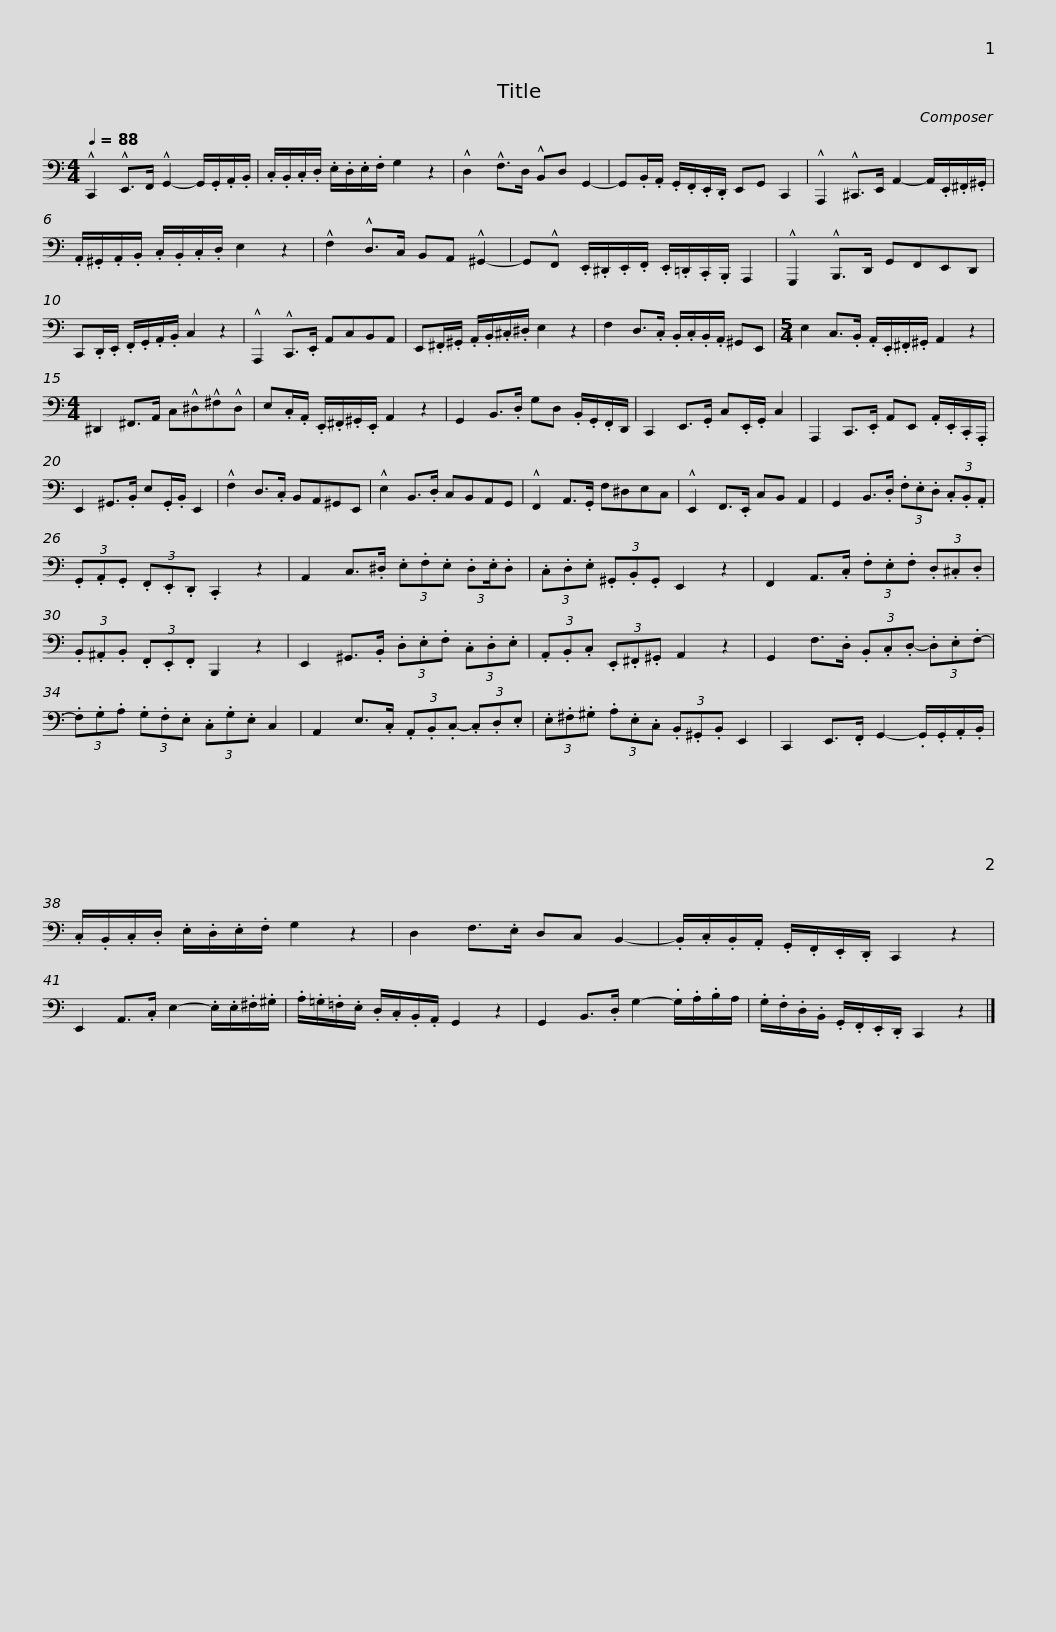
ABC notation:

X:1
L:1/8
Q:1/4=88
M:4/4
I:linebreak $
K:C
V:1 bass
V:1
 !^!C,,2 !^!E,,>F,, !^!G,,2- G,,/.G,,/.A,,/.B,,/ | .C,/.B,,/.C,/.D,/ .E,/.D,/.E,/.F,/ G,2 z2 | !^!D,2 !^!F,>D, !^!B,,D, G,,2- | G,,.B,,/.A,,/ .G,,/.F,,/.E,,/.D,,/ E,,G,, C,,2 |$ !^!A,,,2 !^!^C,,>E,, A,,2- A,,/.E,,/.^F,,/.^G,,/ | %5
 .A,,/.^G,,/.A,,/.B,,/ .C,/.B,,/.C,/.D,/ E,2 z2 | !^!F,2 !^!D,>C, B,,A,, !^!^G,,2- | G,,!^!F,, .E,,/.^D,,/.E,,/.F,,/ .E,,/.=D,,/.C,,/.B,,,/ A,,,2 |$ !^!G,,,2 !^!B,,,>D,, G,,F,,E,,D,, | C,,.D,,/.E,,/ .F,,/.G,,/.A,,/.B,,/ C,2 z2 | %10
 !^!A,,,2 !^!C,,>.E,, A,,C,B,,A,, | E,,.^F,,/.^G,,/ .A,,/.B,,/.^C,/.^D,/ E,2 z2 |$ F,2 D,>.C, .B,,/.C,/.B,,/.A,,/ ^G,,E,, |[M:5/4] E,2 C,>.B,, .A,,/.E,,/.^F,,/.^G,,/ A,,2 z2 |[M:4/4] ^D,,2 ^F,,>A,, C,!^!^D,!^!^F,!^!D, | %15
 E,.C,/.A,,/ .E,,/.^F,,/.^G,,/.E,,/ A,,2 z2 |$ G,,2 B,,>.D, G,D, .B,,/.G,,/.F,,/D,,/ | C,,2 E,,>.G,, C,.E,,/.G,,/ C,2 | A,,,2 C,,>.E,, A,,E,, .A,,/.E,,/.C,,/.A,,,/ | E,,2 ^G,,>.B,, E,.G,,/.B,,/ E,,2 |$ %20
 !^!F,2 D,>.C, B,,A,,^G,,E,, | !^!E,2 B,,>.D, C,B,,A,,G,, | !^!F,,2 A,,>.G,, F,^D,E,C, | !^!E,,2 F,,>.E,, C,B,, A,,2 |$ G,,2 B,,>.D, (3.F,.E,.D, (3.C,.B,,.A,, | %25
 (3.G,,.A,,.G,, (3.F,,.E,,.D,, .C,,2 z2 | A,,2 C,>.^D, (3.E,.F,.E, (3:2:2.D,.E,/.D, | (3.C,.D,.E, (3.^G,,.B,,.G,, E,,2 z2 |$ F,,2 A,,>.C, (3.F,.E,.F, (3.D,.^C,.D, | (3.B,,.^A,,.B,, (3.F,,.E,,.F,, B,,,2 z2 | %30
 E,,2 ^G,,>.B,, (3.D,.E,.F, (3.C,.D,.E, | (3.A,,.B,,.C, (3.E,,.^F,,.^G,, A,,2 z2 |$ G,,2 F,>.D, (3.B,,.C,.D,- (3.D,.E,.F,- | (3.F,.G,.A, (3.G,.F,.E, (3.C,.G,.E, C,2 | A,,2 E,>.C, (3.A,,.B,,.C,- (3.C,.D,.E, | %35
 (3.E,.^F,.^G, (3.A,.E,.C, (3.B,,.^G,,.B,, E,,2 |$ C,,2 E,,>.F,, G,,2- .G,,/.G,,/.A,,/.B,,/ | .C,/.B,,/.C,/.D,/ .E,/.D,/.E,/.F,/ G,2 z2 | D,2 F,>.E, D,C, B,,2- | .B,,/.C,/.B,,/.A,,/ .G,,/.F,,/.E,,/.D,,/ C,,2 z2 | %40
 E,,2 A,,>.C, E,2- .E,/.E,/.^F,/.^G,/ |$ .A,/.=G,/.=F,/.E,/ .D,/.C,/.B,,/.A,,/ G,,2 z2 | G,,2 B,,>.D, G,2- .G,/.A,/.B,/A,/ | .G,/.F,/.D,/.B,,/ .G,,/.F,,/.E,,/.D,,/ C,,2 z2 |] %44
